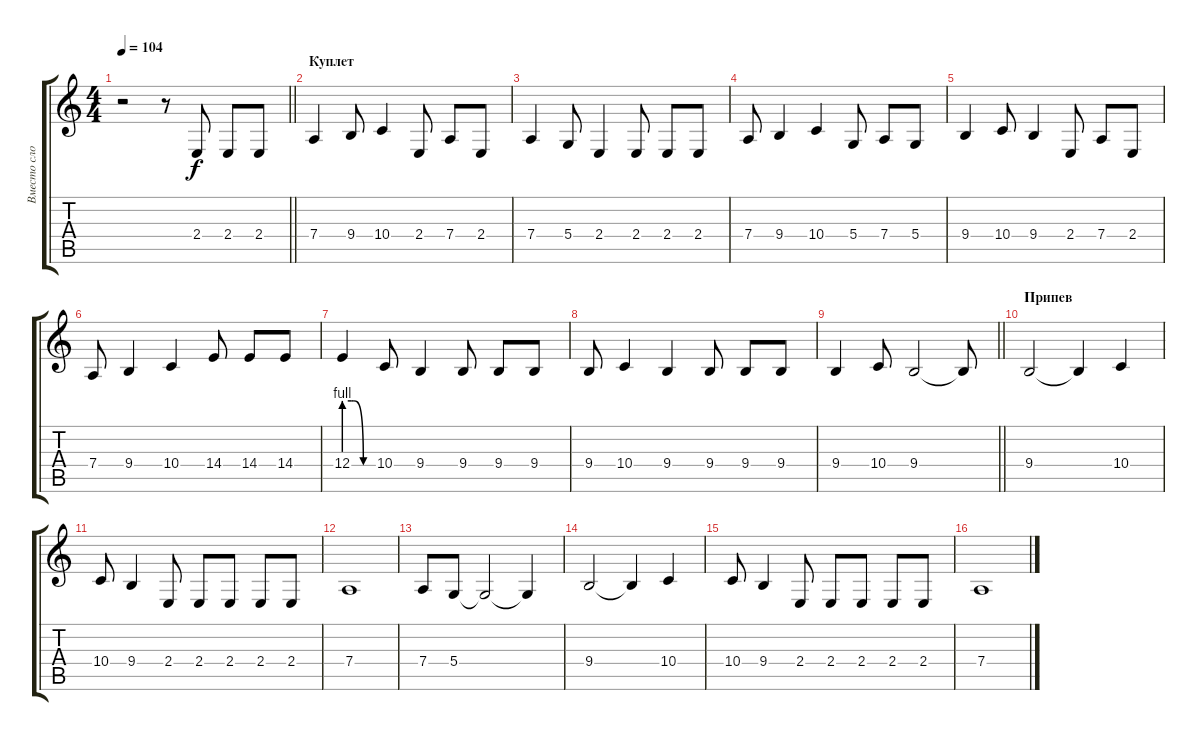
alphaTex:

\track ("Вместо слов" "Вместо сло") {instrument fx5brightness}
\staff {score tabs}
\tuning (E4 B3 G3 D3 A2 E2) {hide}
\ts (4 4)
\tempo 104
\clef g2
\barLineRight lightlight
\ks c
r.2{dy f} r.8 2.4.8 2.4.8 2.4.8 |
\section ("" "Куплет")
7.4.4 9.4.8 10.4.4 2.4.8 7.4.8 2.4.8 |
7.4.4 5.4.8 2.4.4 2.4.8 2.4.8 2.4.8 |
7.4.8 9.4.4 10.4.4 5.4.8 7.4.8 5.4.8 |
9.4.4 10.4.8 9.4.4 2.4.8 7.4.8 2.4.8 |
7.4.8 9.4.4 10.4.4 14.4.8 14.4.8 14.4.8 |
12.4{be (custom 0 4 15 4 20 4 40 0 45 0 60 0)}.4 10.4.8 9.4.4 9.4.8 9.4.8 9.4.8 |
9.4.8 10.4.4 9.4.4 9.4.8 9.4.8 9.4.8 |
\barLineRight lightlight
9.4.4 10.4.8 9.4.2 9.4{t}.8 |
\section ("" "Припев")
9.4.2 9.4{t}.4 10.4.4 |
10.4.8 9.4.4 2.4.8 2.4.8 2.4.8 2.4.8 2.4.8 |
7.4.1 |
7.4.8 5.4.8 5.4{t}.2 5.4{t}.4 |
9.4.2 9.4{t}.4 10.4.4 |
10.4.8 9.4.4 2.4.8 2.4.8 2.4.8 2.4.8 2.4.8 |
7.4.1
